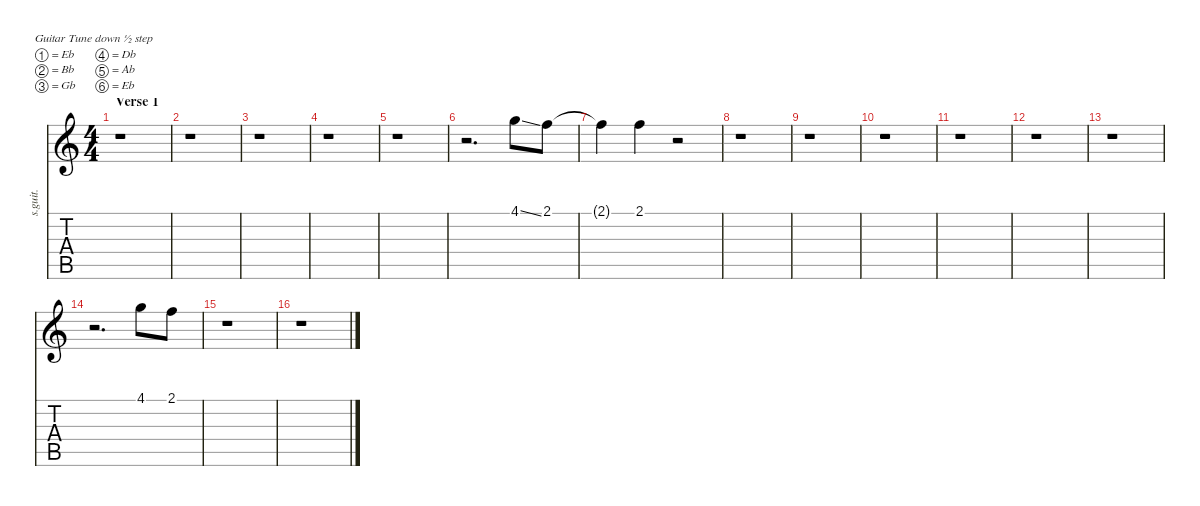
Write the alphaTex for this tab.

\defaultSystemsLayout 4
\hideDynamics
\bracketExtendMode nobrackets
\track ("Mike Dirnt - Backing Vocals" "s.guit.") {instrument flute}
\staff {score tabs}
\tuning (Eb4 Bb3 Gb3 Db3 Ab2 Eb2)
\displaytranspose 12
\ts (4 4)
\beaming (8 2 2 2 2)
\section ("" "Verse 1")
\tempo (175 hide)
\clef g2
\ks c
r.1{dy f instrument flute} |
r.1 |
r.1 |
r.1 |
r.1 |
r.2{d} 4.1{ss}.8{lyrics (0 "") lyrics (1 "") lyrics (2 "") lyrics (3 "") lyrics (4 "")} 2.1.8{lyrics (0 "") lyrics (1 "") lyrics (2 "") lyrics (3 "") lyrics (4 "")} |
2.1{t}.4{lyrics (0 "") lyrics (1 "") lyrics (2 "") lyrics (3 "") lyrics (4 "")} 2.1.4{lyrics (0 "") lyrics (1 "") lyrics (2 "") lyrics (3 "") lyrics (4 "")} r.2 |
r.1 |
r.1 |
r.1 |
r.1 |
r.1 |
r.1 |
r.2{d} 4.1.8{lyrics (0 "") lyrics (1 "") lyrics (2 "") lyrics (3 "") lyrics (4 "")} 2.1.8{lyrics (0 "") lyrics (1 "") lyrics (2 "") lyrics (3 "") lyrics (4 "")} |
r.1 |
r.1
